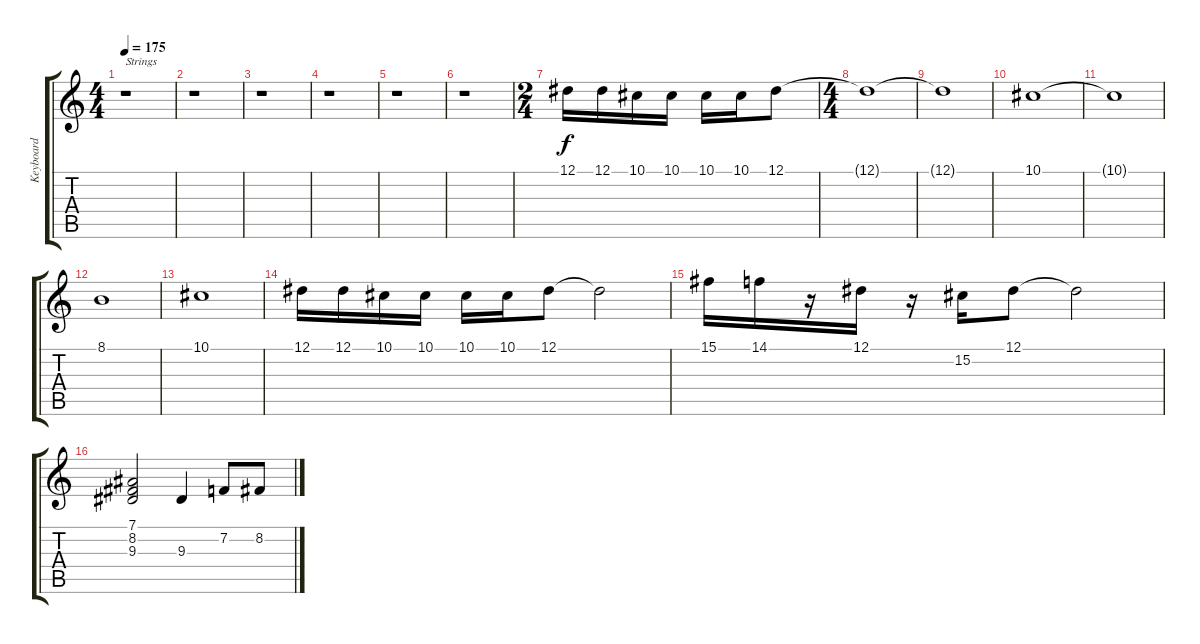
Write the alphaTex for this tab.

\track ("Keyboard" "Keyboard") {instrument stringensemble1}
\staff {score tabs}
\tuning (Eb4 Bb3 Gb3 Db3 Ab2 Eb2) {hide}
\ts (4 4)
\tempo 175
\tempo 88
\tempo 175
\clef g2
\ks c
r.1{txt "Strings" dy f instrument stringensemble1} |
r.1 |
r.1 |
r.1 |
r.1 |
r.1 |
\ts (2 4)
12.1.16 12.1.16 10.1.16 10.1.16 10.1.16 10.1.16 12.1.8 |
\ts (4 4)
12.1{t}.1 |
12.1{t}.1 |
10.1.1 |
10.1{t}.1 |
8.1.1 |
10.1.1 |
12.1.16 12.1.16 10.1.16 10.1.16 10.1.16 10.1.16 12.1.8 12.1{t}.2 |
15.1.16 14.1.16 r.16 12.1.16 r.16 15.2.16 12.1.8 12.1{t}.2 |
(7.1 8.2 9.3).2 9.3.4 7.2.8 8.2.8
